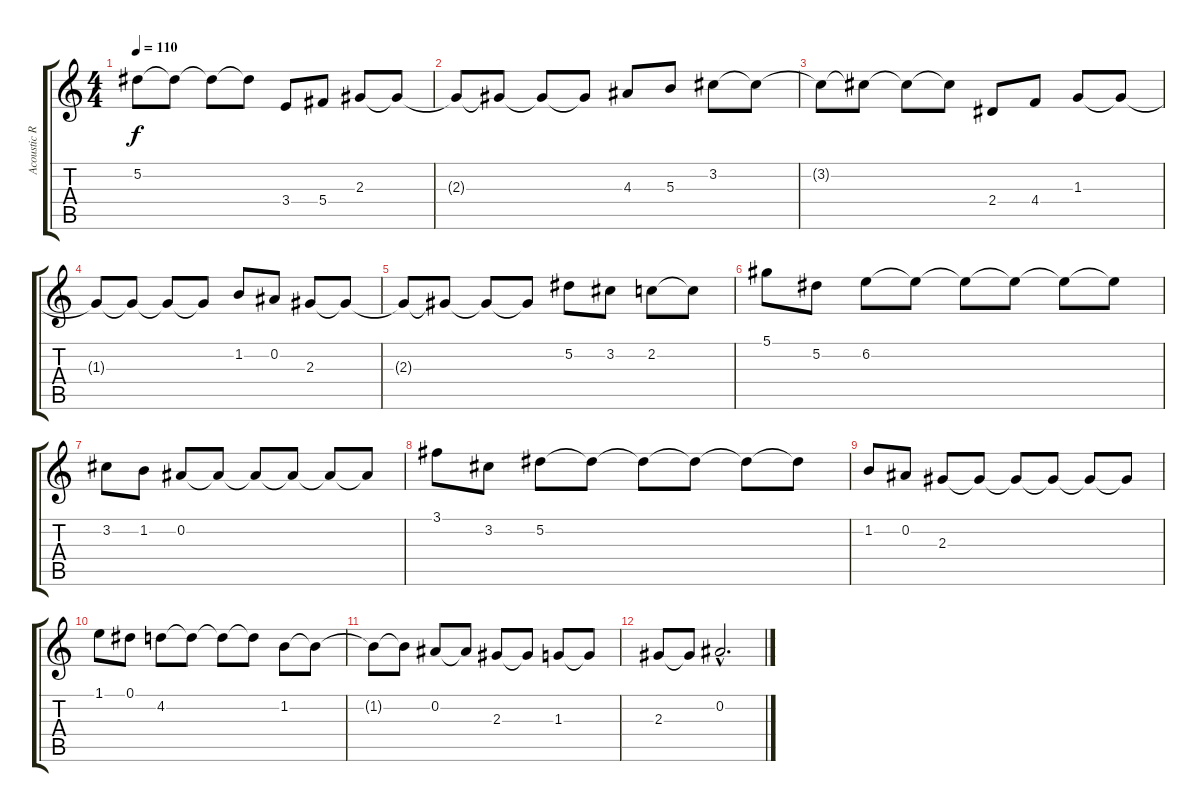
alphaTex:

\track ("Acoustic Right" "Acoustic R") {instrument acousticguitarsteel}
\staff {score tabs}
\tuning (Eb4 Bb3 Gb3 Db3 Ab2 Eb2) {hide}
\ts (4 4)
\tempo 110
\clef g2
\ks c
5.2{t}.8{dy f} 5.2{t}.8 5.2{t}.8 5.2{t}.8 3.4.8 5.4.8 2.3.8 2.3{t}.8 |
2.3{t}.8 2.3{t}.8 2.3{t}.8 2.3{t}.8 4.3.8 5.3.8 3.2.8 3.2{t}.8 |
3.2{t}.8 3.2{t}.8 3.2{t}.8 3.2{t}.8 2.4.8 4.4.8 1.3.8 1.3{t}.8 |
1.3{t}.8 1.3{t}.8 1.3{t}.8 1.3{t}.8 1.2.8 0.2.8 2.3.8 2.3{t}.8 |
2.3{t}.8 2.3{t}.8 2.3{t}.8 2.3{t}.8 5.2.8 3.2.8 2.2.8 2.2{t}.8 |
5.1.8 5.2.8 6.2.8 6.2{t}.8 6.2{t}.8 6.2{t}.8 6.2{t}.8 6.2{t}.8 |
3.2.8 1.2.8 0.2.8 0.2{t}.8 0.2{t}.8 0.2{t}.8 0.2{t}.8 0.2{t}.8 |
3.1.8 3.2.8 5.2.8 5.2{t}.8 5.2{t}.8 5.2{t}.8 5.2{t}.8 5.2{t}.8 |
1.2.8 0.2.8 2.3.8 2.3{t}.8 2.3{t}.8 2.3{t}.8 2.3{t}.8 2.3{t}.8 |
1.1.8 0.1.8 4.2.8 4.2{t}.8 4.2{t}.8 4.2{t}.8 1.2.8 1.2{t}.8 |
1.2{t}.8 1.2{t}.8 0.2.8 0.2{t}.8 2.3.8 2.3{t}.8 1.3.8 1.3{t}.8 |
2.3.8 2.3{t}.8 0.2{hac}.2{d}
